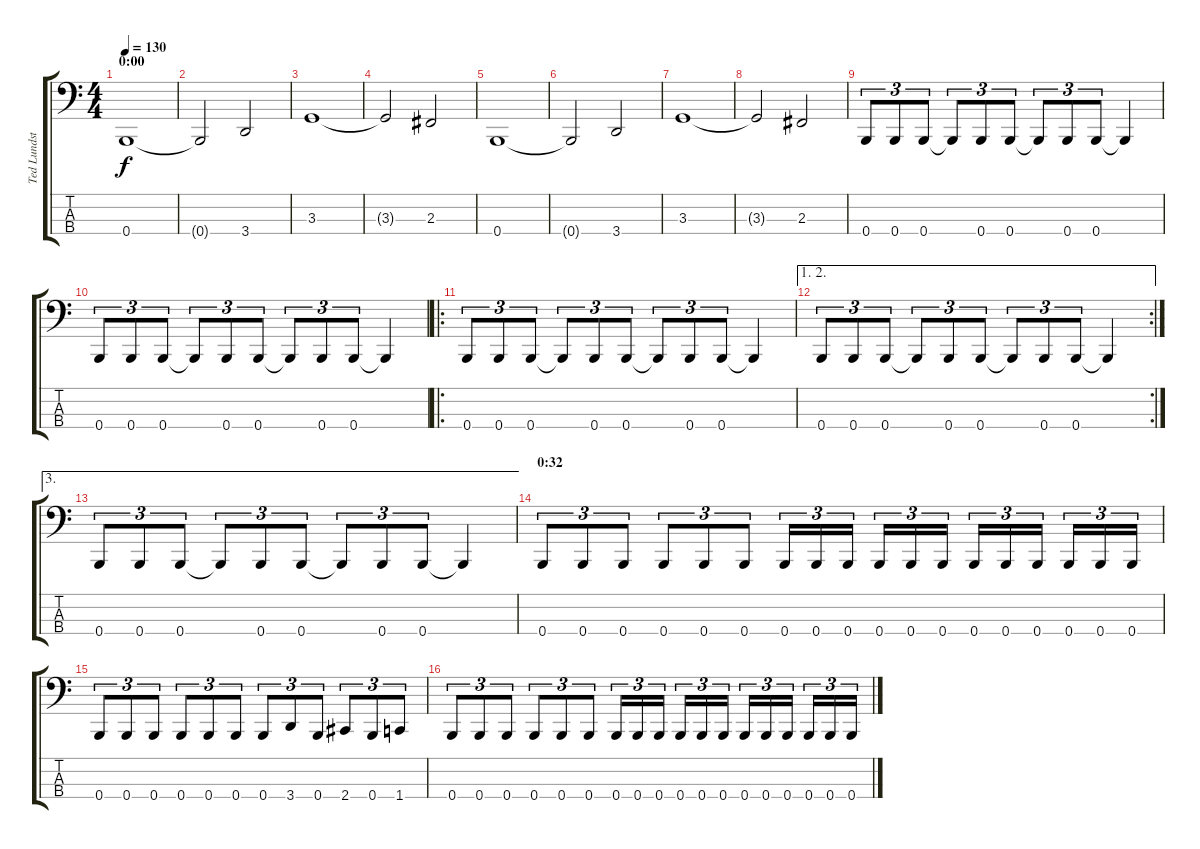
\track ("Ted Lundström" "Ted Lundst") {instrument electricbasspick}
\staff {score tabs}
\tuning (D2 A1 E1 B0) {hide}
\ts (4 4)
\section ("" "0:00")
\tempo 130
\clef f4
\ks c
0.4.1{dy f instrument electricbasspick} |
0.4{t}.2 3.4.2 |
3.3.1 |
3.3{t}.2 2.3.2 |
0.4.1 |
0.4{t}.2 3.4.2 |
3.3.1 |
3.3{t}.2 2.3.2 |
0.4.8{tu (3 2)} 0.4.8{tu (3 2)} 0.4.8{tu (3 2)} 0.4{t}.8{tu (3 2)} 0.4.8{tu (3 2)} 0.4.8{tu (3 2)} 0.4{t}.8{tu (3 2)} 0.4.8{tu (3 2)} 0.4.8{tu (3 2)} 0.4{t}.4 |
0.4.8{tu (3 2)} 0.4.8{tu (3 2)} 0.4.8{tu (3 2)} 0.4{t}.8{tu (3 2)} 0.4.8{tu (3 2)} 0.4.8{tu (3 2)} 0.4{t}.8{tu (3 2)} 0.4.8{tu (3 2)} 0.4.8{tu (3 2)} 0.4{t}.4 |
\ro
0.4.8{tu (3 2)} 0.4.8{tu (3 2)} 0.4.8{tu (3 2)} 0.4{t}.8{tu (3 2)} 0.4.8{tu (3 2)} 0.4.8{tu (3 2)} 0.4{t}.8{tu (3 2)} 0.4.8{tu (3 2)} 0.4.8{tu (3 2)} 0.4{t}.4 |
\ae (1 2)
\rc 2
0.4.8{tu (3 2)} 0.4.8{tu (3 2)} 0.4.8{tu (3 2)} 0.4{t}.8{tu (3 2)} 0.4.8{tu (3 2)} 0.4.8{tu (3 2)} 0.4{t}.8{tu (3 2)} 0.4.8{tu (3 2)} 0.4.8{tu (3 2)} 0.4{t}.4 |
\ae 3
0.4.8{tu (3 2)} 0.4.8{tu (3 2)} 0.4.8{tu (3 2)} 0.4{t}.8{tu (3 2)} 0.4.8{tu (3 2)} 0.4.8{tu (3 2)} 0.4{t}.8{tu (3 2)} 0.4.8{tu (3 2)} 0.4.8{tu (3 2)} 0.4{t}.4 |
\section ("" "0:32")
0.4.8{tu (3 2)} 0.4.8{tu (3 2)} 0.4.8{tu (3 2)} 0.4.8{tu (3 2)} 0.4.8{tu (3 2)} 0.4.8{tu (3 2)} 0.4.16{tu (3 2)} 0.4.16{tu (3 2)} 0.4.16{tu (3 2)} 0.4.16{tu (3 2)} 0.4.16{tu (3 2)} 0.4.16{tu (3 2)} 0.4.16{tu (3 2)} 0.4.16{tu (3 2)} 0.4.16{tu (3 2)} 0.4.16{tu (3 2)} 0.4.16{tu (3 2)} 0.4.16{tu (3 2)} |
0.4.8{tu (3 2)} 0.4.8{tu (3 2)} 0.4.8{tu (3 2)} 0.4.8{tu (3 2)} 0.4.8{tu (3 2)} 0.4.8{tu (3 2)} 0.4.8{tu (3 2)} 3.4.8{tu (3 2)} 0.4.8{tu (3 2)} 2.4.8{tu (3 2)} 0.4.8{tu (3 2)} 1.4.8{tu (3 2)} |
0.4.8{tu (3 2)} 0.4.8{tu (3 2)} 0.4.8{tu (3 2)} 0.4.8{tu (3 2)} 0.4.8{tu (3 2)} 0.4.8{tu (3 2)} 0.4.16{tu (3 2)} 0.4.16{tu (3 2)} 0.4.16{tu (3 2)} 0.4.16{tu (3 2)} 0.4.16{tu (3 2)} 0.4.16{tu (3 2)} 0.4.16{tu (3 2)} 0.4.16{tu (3 2)} 0.4.16{tu (3 2)} 0.4.16{tu (3 2)} 0.4.16{tu (3 2)} 0.4.16{tu (3 2)}
